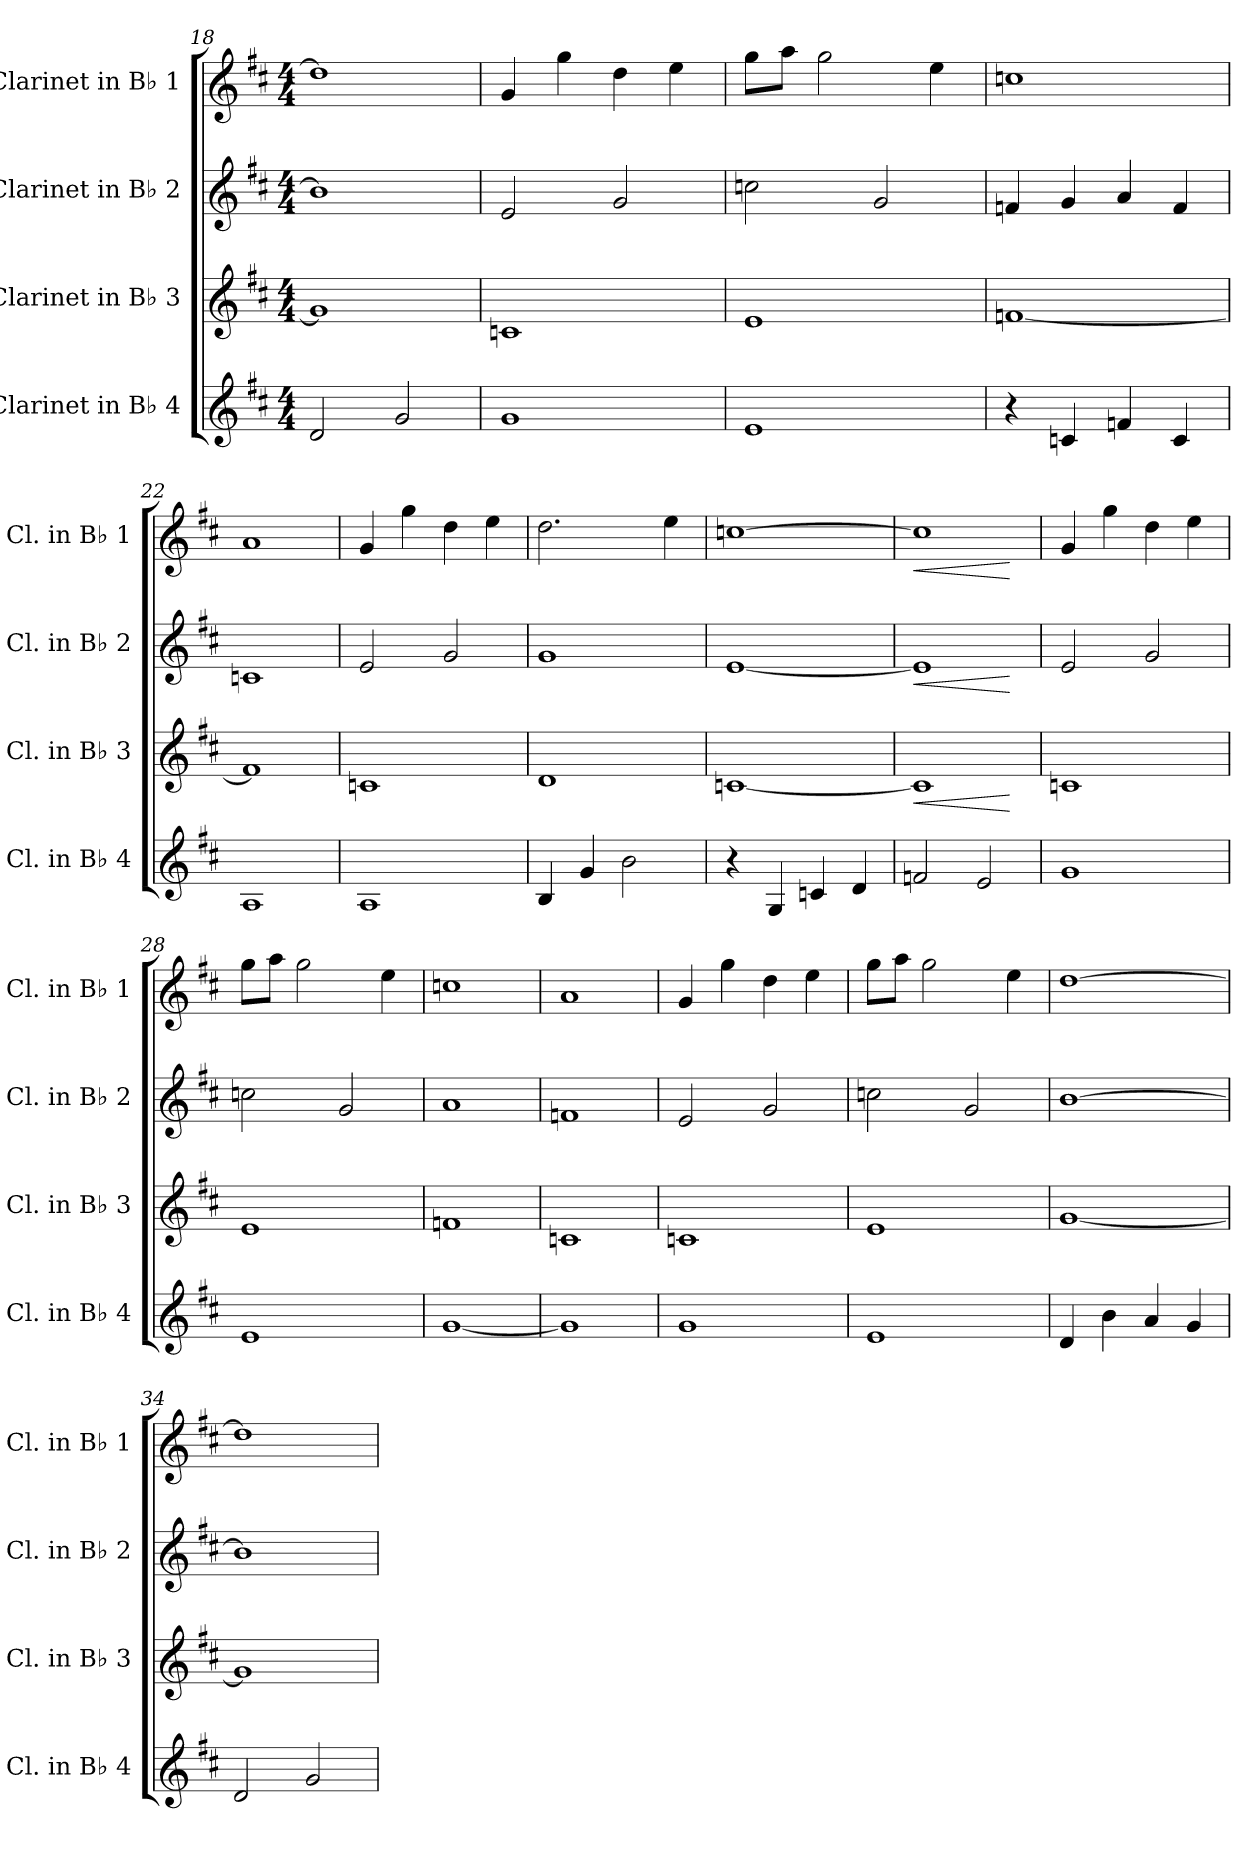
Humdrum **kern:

**kern	**kern	**dynam	**kern	**dynam	**kern	**dynam
*part4	*part3	*part3	*part2	*part2	*part1	*part1
*staff4	*staff3	*staff3	*staff2	*staff2	*staff1	*staff1
*I"Clarinet in B♭ 4	*I"Clarinet in B♭ 3	*	*I"Clarinet in B♭ 2	*	*I"Clarinet in B♭ 1	*
*I'Cl. in B♭ 4	*I'Cl. in B♭ 3	*	*I'Cl. in B♭ 2	*	*I'Cl. in B♭ 1	*
*clefG2	*clefG2	*	*clefG2	*	*clefG2	*
*ITrd1c2	*ITrd1c2	*	*ITrd1c2	*	*ITrd1c2	*
*k[]	*k[]	*	*k[]	*	*k[]	*
*M4/4	*M4/4	*	*M4/4	*	*M4/4	*
=18	=18	=18	=18	=18	=18	=18
2c/	1f]	.	1a]	.	1cc]	.
2f/	.	.	.	.	.	.
=19	=19	=19	=19	=19	=19	=19
1f	1B-X	.	2d/	.	4f/	.
.	.	.	.	.	4ff\	.
.	.	.	2f/	.	4cc\	.
.	.	.	.	.	4dd\	.
!!LO:PB:g=z
=20	=20	=20	=20	=20	=20	=20
1d	1d	.	2b-X\	.	8ff\L	.
.	.	.	.	.	8gg\J	.
.	.	.	.	.	2ff\	.
.	.	.	2f/	.	.	.
.	.	.	.	.	4dd\	.
=21	=21	=21	=21	=21	=21	=21
4r	[1e-X	.	4e-X/	.	1b-X	.
4B-X/	.	.	4f/	.	.	.
4e-X/	.	.	4g/	.	.	.
4B-/	.	.	4e-/	.	.	.
=22	=22	=22	=22	=22	=22	=22
1G	1e-]	.	1B-X	.	1g	.
=23	=23	=23	=23	=23	=23	=23
1G	1B-X	.	2d/	.	4f/	.
.	.	.	.	.	4ff\	.
.	.	.	2f/	.	4cc\	.
.	.	.	.	.	4dd\	.
=24	=24	=24	=24	=24	=24	=24
4A/	1c	.	1f	.	2.cc\	.
4f/	.	.	.	.	.	.
2a\	.	.	.	.	.	.
.	.	.	.	.	4dd\	.
=25	=25	=25	=25	=25	=25	=25
4r	[1B-X	.	[1d	.	[1b-X	.
4F/	.	.	.	.	.	.
4B-X/	.	.	.	.	.	.
4c/	.	.	.	.	.	.
!!LO:LB:g=z
=26	=26	=26	=26	=26	=26	=26
!	!	!LO:HP:b	!	!LO:HP:b	!	!LO:HP:b
2e-X/	1B-]	<	1d]	<	1b-]	<
2d/	.	.	.	.	.	.
.	.	[	.	[	.	[
=27	=27	=27	=27	=27	=27	=27
1f	1B-X	.	2d/	.	4f/	.
.	.	.	.	.	4ff\	.
.	.	.	2f/	.	4cc\	.
.	.	.	.	.	4dd\	.
=28	=28	=28	=28	=28	=28	=28
1d	1d	.	2b-X\	.	8ff\L	.
.	.	.	.	.	8gg\J	.
.	.	.	.	.	2ff\	.
.	.	.	2f/	.	.	.
.	.	.	.	.	4dd\	.
=29	=29	=29	=29	=29	=29	=29
[1f	1e-X	.	1g	.	1b-X	.
=30	=30	=30	=30	=30	=30	=30
1f]	1B-X	.	1e-X	.	1g	.
=31	=31	=31	=31	=31	=31	=31
1f	1B-X	.	2d/	.	4f/	.
.	.	.	.	.	4ff\	.
.	.	.	2f/	.	4cc\	.
.	.	.	.	.	4dd\	.
!!LO:LB:g=z
=32	=32	=32	=32	=32	=32	=32
1d	1d	.	2b-X\	.	8ff\L	.
.	.	.	.	.	8gg\J	.
.	.	.	.	.	2ff\	.
.	.	.	2f/	.	.	.
.	.	.	.	.	4dd\	.
=33	=33	=33	=33	=33	=33	=33
4c/	[1f	.	[1a	.	[1cc	.
4a\	.	.	.	.	.	.
4g/	.	.	.	.	.	.
4f/	.	.	.	.	.	.
=34	=34	=34	=34	=34	=34	=34
2c/	1f]	.	1a]	.	1cc]	.
2f/	.	.	.	.	.	.
=	=	=	=	=	=	=
*-	*-	*-	*-	*-	*-	*-
